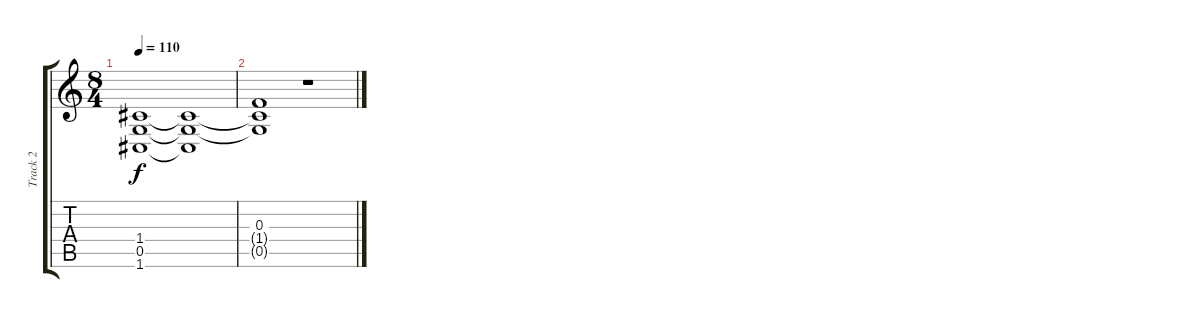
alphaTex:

\track ("Track 2" "Track 2") {instrument distortionguitar}
\staff {score tabs}
\tuning (D4 A3 F3 C3 G2 C2) {hide}
\ts (8 4)
\tempo 110
\clef g2
\ks c
(1.4{t} 0.5{t} 1.6{t}).1{dy f} (1.4{t} 0.5{t} 1.6{t}).1 |
(0.3 1.4{t} 0.5{t}).1 r.1
